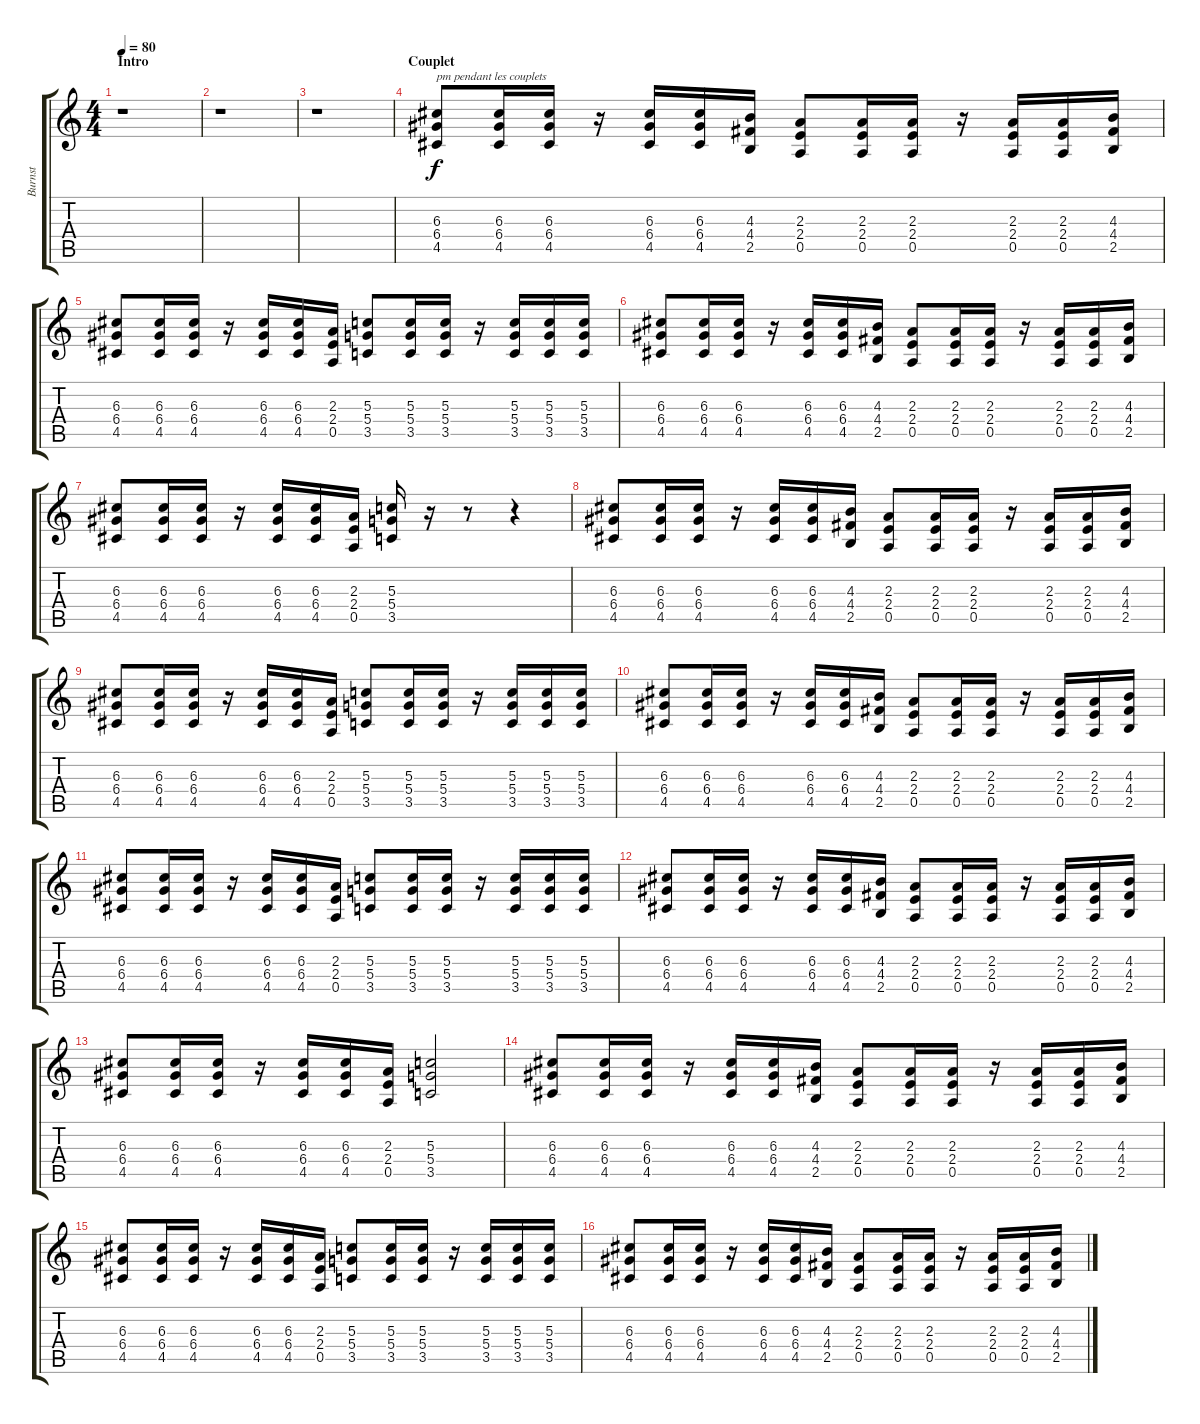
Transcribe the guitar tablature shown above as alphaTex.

\track ("Burnst" "Burnst") {instrument overdrivenguitar}
\staff {score tabs}
\tuning (E4 B3 G3 D3 A2 E2) {hide}
\ts (4 4)
\section ("" "Intro")
\tempo 80
\clef g2
\ks c
r.1{dy f instrument overdrivenguitar} |
r.1 |
r.1 |
\section ("" "Couplet")
(6.3 6.4 4.5).8{txt "pm pendant les couplets"} (6.3 6.4 4.5).16 (6.3 6.4 4.5).16 r.16 (6.3 6.4 4.5).16 (6.3 6.4 4.5).16 (4.3 4.4 2.5).16 (2.3 2.4 0.5).8 (2.3 2.4 0.5).16 (2.3 2.4 0.5).16 r.16 (2.3 2.4 0.5).16 (2.3 2.4 0.5).16 (4.3 4.4 2.5).16 |
(6.3 6.4 4.5).8 (6.3 6.4 4.5).16 (6.3 6.4 4.5).16 r.16 (6.3 6.4 4.5).16 (6.3 6.4 4.5).16 (2.3 2.4 0.5).16 (5.3 5.4 3.5).8 (5.3 5.4 3.5).16 (5.3 5.4 3.5).16 r.16 (5.3 5.4 3.5).16 (5.3 5.4 3.5).16 (5.3 5.4 3.5).16 |
(6.3 6.4 4.5).8 (6.3 6.4 4.5).16 (6.3 6.4 4.5).16 r.16 (6.3 6.4 4.5).16 (6.3 6.4 4.5).16 (4.3 4.4 2.5).16 (2.3 2.4 0.5).8 (2.3 2.4 0.5).16 (2.3 2.4 0.5).16 r.16 (2.3 2.4 0.5).16 (2.3 2.4 0.5).16 (4.3 4.4 2.5).16 |
(6.3 6.4 4.5).8 (6.3 6.4 4.5).16 (6.3 6.4 4.5).16 r.16 (6.3 6.4 4.5).16 (6.3 6.4 4.5).16 (2.3 2.4 0.5).16 (5.3 5.4 3.5).16 r.16 r.8 r.4 |
(6.3 6.4 4.5).8 (6.3 6.4 4.5).16 (6.3 6.4 4.5).16 r.16 (6.3 6.4 4.5).16 (6.3 6.4 4.5).16 (4.3 4.4 2.5).16 (2.3 2.4 0.5).8 (2.3 2.4 0.5).16 (2.3 2.4 0.5).16 r.16 (2.3 2.4 0.5).16 (2.3 2.4 0.5).16 (4.3 4.4 2.5).16 |
(6.3 6.4 4.5).8 (6.3 6.4 4.5).16 (6.3 6.4 4.5).16 r.16 (6.3 6.4 4.5).16 (6.3 6.4 4.5).16 (2.3 2.4 0.5).16 (5.3 5.4 3.5).8 (5.3 5.4 3.5).16 (5.3 5.4 3.5).16 r.16 (5.3 5.4 3.5).16 (5.3 5.4 3.5).16 (5.3 5.4 3.5).16 |
(6.3 6.4 4.5).8 (6.3 6.4 4.5).16 (6.3 6.4 4.5).16 r.16 (6.3 6.4 4.5).16 (6.3 6.4 4.5).16 (4.3 4.4 2.5).16 (2.3 2.4 0.5).8 (2.3 2.4 0.5).16 (2.3 2.4 0.5).16 r.16 (2.3 2.4 0.5).16 (2.3 2.4 0.5).16 (4.3 4.4 2.5).16 |
(6.3 6.4 4.5).8 (6.3 6.4 4.5).16 (6.3 6.4 4.5).16 r.16 (6.3 6.4 4.5).16 (6.3 6.4 4.5).16 (2.3 2.4 0.5).16 (5.3 5.4 3.5).8 (5.3 5.4 3.5).16 (5.3 5.4 3.5).16 r.16 (5.3 5.4 3.5).16 (5.3 5.4 3.5).16 (5.3 5.4 3.5).16 |
(6.3 6.4 4.5).8 (6.3 6.4 4.5).16 (6.3 6.4 4.5).16 r.16 (6.3 6.4 4.5).16 (6.3 6.4 4.5).16 (4.3 4.4 2.5).16 (2.3 2.4 0.5).8 (2.3 2.4 0.5).16 (2.3 2.4 0.5).16 r.16 (2.3 2.4 0.5).16 (2.3 2.4 0.5).16 (4.3 4.4 2.5).16 |
(6.3 6.4 4.5).8 (6.3 6.4 4.5).16 (6.3 6.4 4.5).16 r.16 (6.3 6.4 4.5).16 (6.3 6.4 4.5).16 (2.3 2.4 0.5).16 (5.3 5.4 3.5).2 |
(6.3 6.4 4.5).8 (6.3 6.4 4.5).16 (6.3 6.4 4.5).16 r.16 (6.3 6.4 4.5).16 (6.3 6.4 4.5).16 (4.3 4.4 2.5).16 (2.3 2.4 0.5).8 (2.3 2.4 0.5).16 (2.3 2.4 0.5).16 r.16 (2.3 2.4 0.5).16 (2.3 2.4 0.5).16 (4.3 4.4 2.5).16 |
(6.3 6.4 4.5).8 (6.3 6.4 4.5).16 (6.3 6.4 4.5).16 r.16 (6.3 6.4 4.5).16 (6.3 6.4 4.5).16 (2.3 2.4 0.5).16 (5.3 5.4 3.5).8 (5.3 5.4 3.5).16 (5.3 5.4 3.5).16 r.16 (5.3 5.4 3.5).16 (5.3 5.4 3.5).16 (5.3 5.4 3.5).16 |
(6.3 6.4 4.5).8 (6.3 6.4 4.5).16 (6.3 6.4 4.5).16 r.16 (6.3 6.4 4.5).16 (6.3 6.4 4.5).16 (4.3 4.4 2.5).16 (2.3 2.4 0.5).8 (2.3 2.4 0.5).16 (2.3 2.4 0.5).16 r.16 (2.3 2.4 0.5).16 (2.3 2.4 0.5).16 (4.3 4.4 2.5).16
